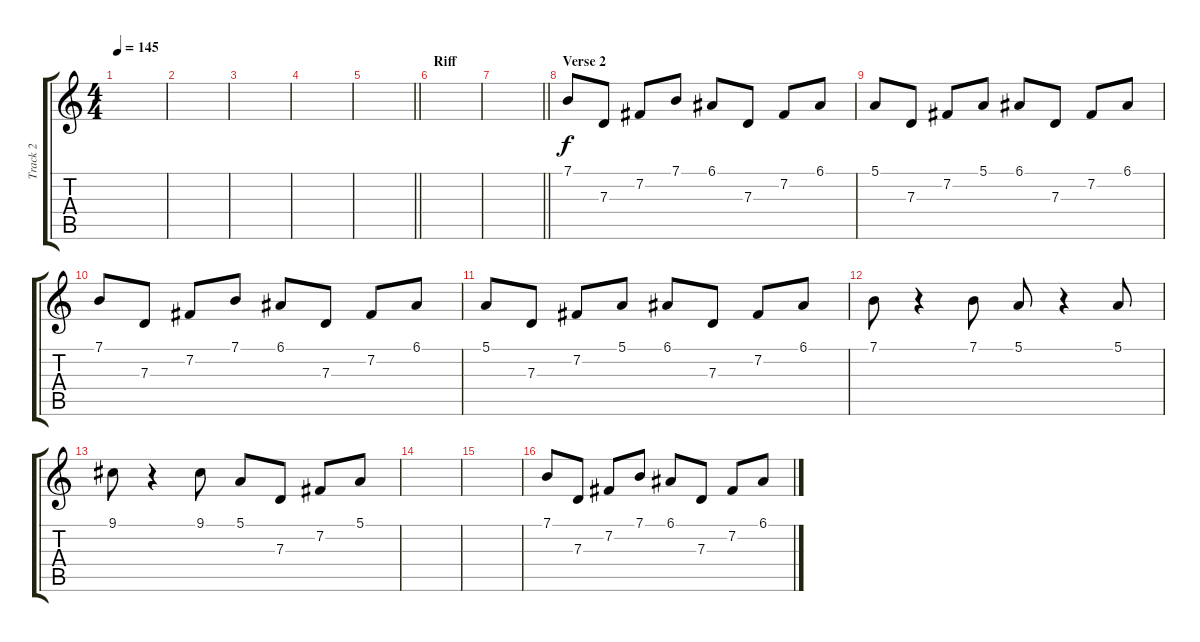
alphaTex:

\track ("Track 2" "Track 2") {instrument synthvoice}
\staff {score tabs}
\tuning (E4 B3 G3 D3 A2 E2) {hide}
\ts (4 4)
\tempo 145
\clef g2
\ks c
|
|
|
|
\barLineRight lightlight
|
\section ("" "Riff")
|
\barLineRight lightlight
|
\section ("" "Verse 2")
7.1.8 7.3.8 7.2.8 7.1.8 6.1.8 7.3.8 7.2.8 6.1.8 |
5.1.8 7.3.8 7.2.8 5.1.8 6.1.8 7.3.8 7.2.8 6.1.8 |
7.1.8 7.3.8 7.2.8 7.1.8 6.1.8 7.3.8 7.2.8 6.1.8 |
5.1.8 7.3.8 7.2.8 5.1.8 6.1.8 7.3.8 7.2.8 6.1.8 |
7.1.8 r.4 7.1.8 5.1.8 r.4 5.1.8 |
9.1.8 r.4 9.1.8 5.1.8 7.3.8 7.2.8 5.1.8 |
|
|
7.1.8 7.3.8 7.2.8 7.1.8 6.1.8 7.3.8 7.2.8 6.1.8
